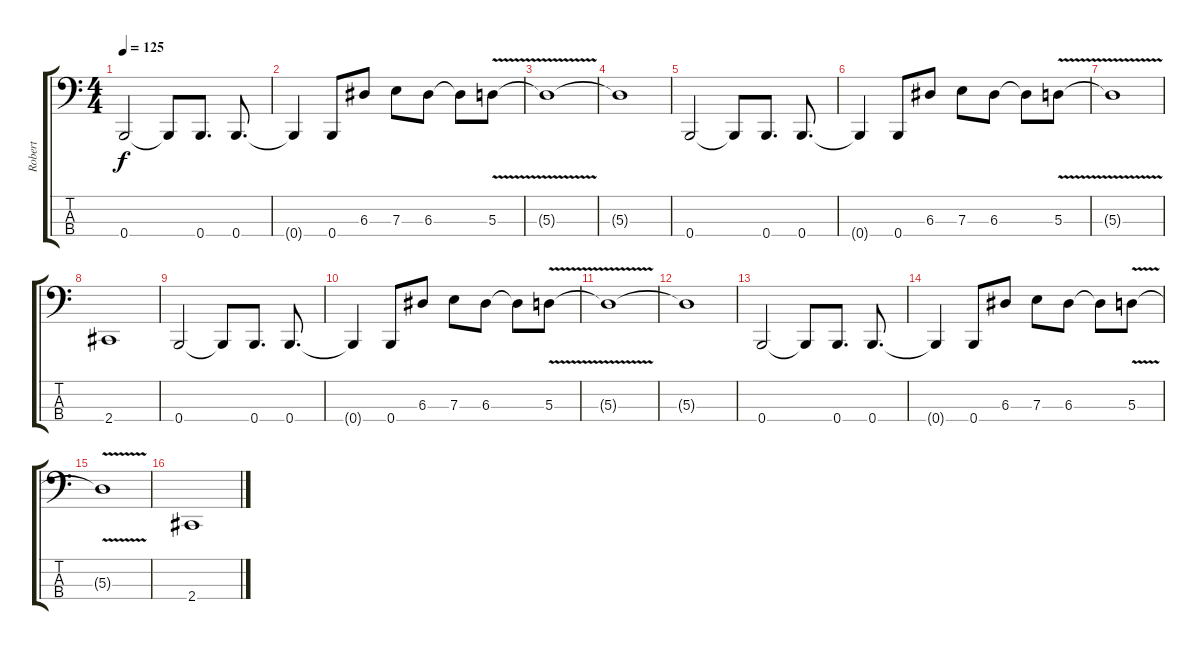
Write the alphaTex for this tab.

\track ("Robert" "Robert") {instrument electricbassfinger}
\staff {score tabs}
\tuning (G2 D2 A1 B0) {hide}
\ts (4 4)
\tempo 125
\clef f4
\ks c
0.4.2{dy f instrument electricbassfinger} 0.4{t}.8 0.4.8{d} 0.4.8{d} |
0.4{t}.4 0.4.8 6.3.8 7.3.8 6.3.8 6.3{t}.8 5.3{v}.8 |
5.3{t}.1 |
5.3{t}.1 |
0.4.2 0.4{t}.8 0.4.8{d} 0.4.8{d} |
0.4{t}.4 0.4.8 6.3.8 7.3.8 6.3.8 6.3{t}.8 5.3{v}.8 |
5.3{t}.1 |
2.4.1 |
0.4.2 0.4{t}.8 0.4.8{d} 0.4.8{d} |
0.4{t}.4 0.4.8 6.3.8 7.3.8 6.3.8 6.3{t}.8 5.3{v}.8 |
5.3{t}.1 |
5.3{t}.1 |
0.4.2 0.4{t}.8 0.4.8{d} 0.4.8{d} |
0.4{t}.4 0.4.8 6.3.8 7.3.8 6.3.8 6.3{t}.8 5.3{v}.8 |
5.3{t}.1 |
2.4.1
